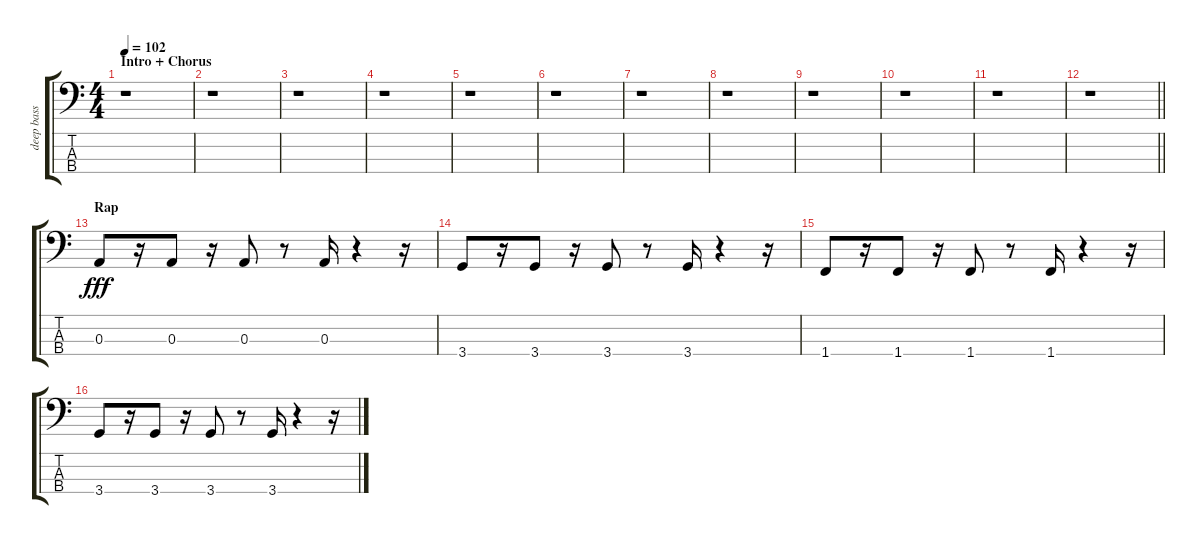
\track ("deep bass synth" "deep bass ") {instrument synthbass2}
\staff {score tabs}
\tuning (G2 D2 A1 E1) {hide}
\ts (4 4)
\section ("" "Intro + Chorus")
\tempo 102
\clef f4
\ks c
r.1{dy fff instrument synthbass2} |
r.1 |
r.1 |
r.1 |
r.1 |
r.1 |
r.1 |
r.1 |
r.1 |
r.1 |
r.1 |
\barLineRight lightlight
r.1 |
\section ("" "Rap")
0.3.8 r.16 0.3.8 r.16 0.3.8 r.8 0.3.16 r.4 r.16 |
3.4.8 r.16 3.4.8 r.16 3.4.8 r.8 3.4.16 r.4 r.16 |
1.4.8 r.16 1.4.8 r.16 1.4.8 r.8 1.4.16 r.4 r.16 |
3.4.8 r.16 3.4.8 r.16 3.4.8 r.8 3.4.16 r.4 r.16
